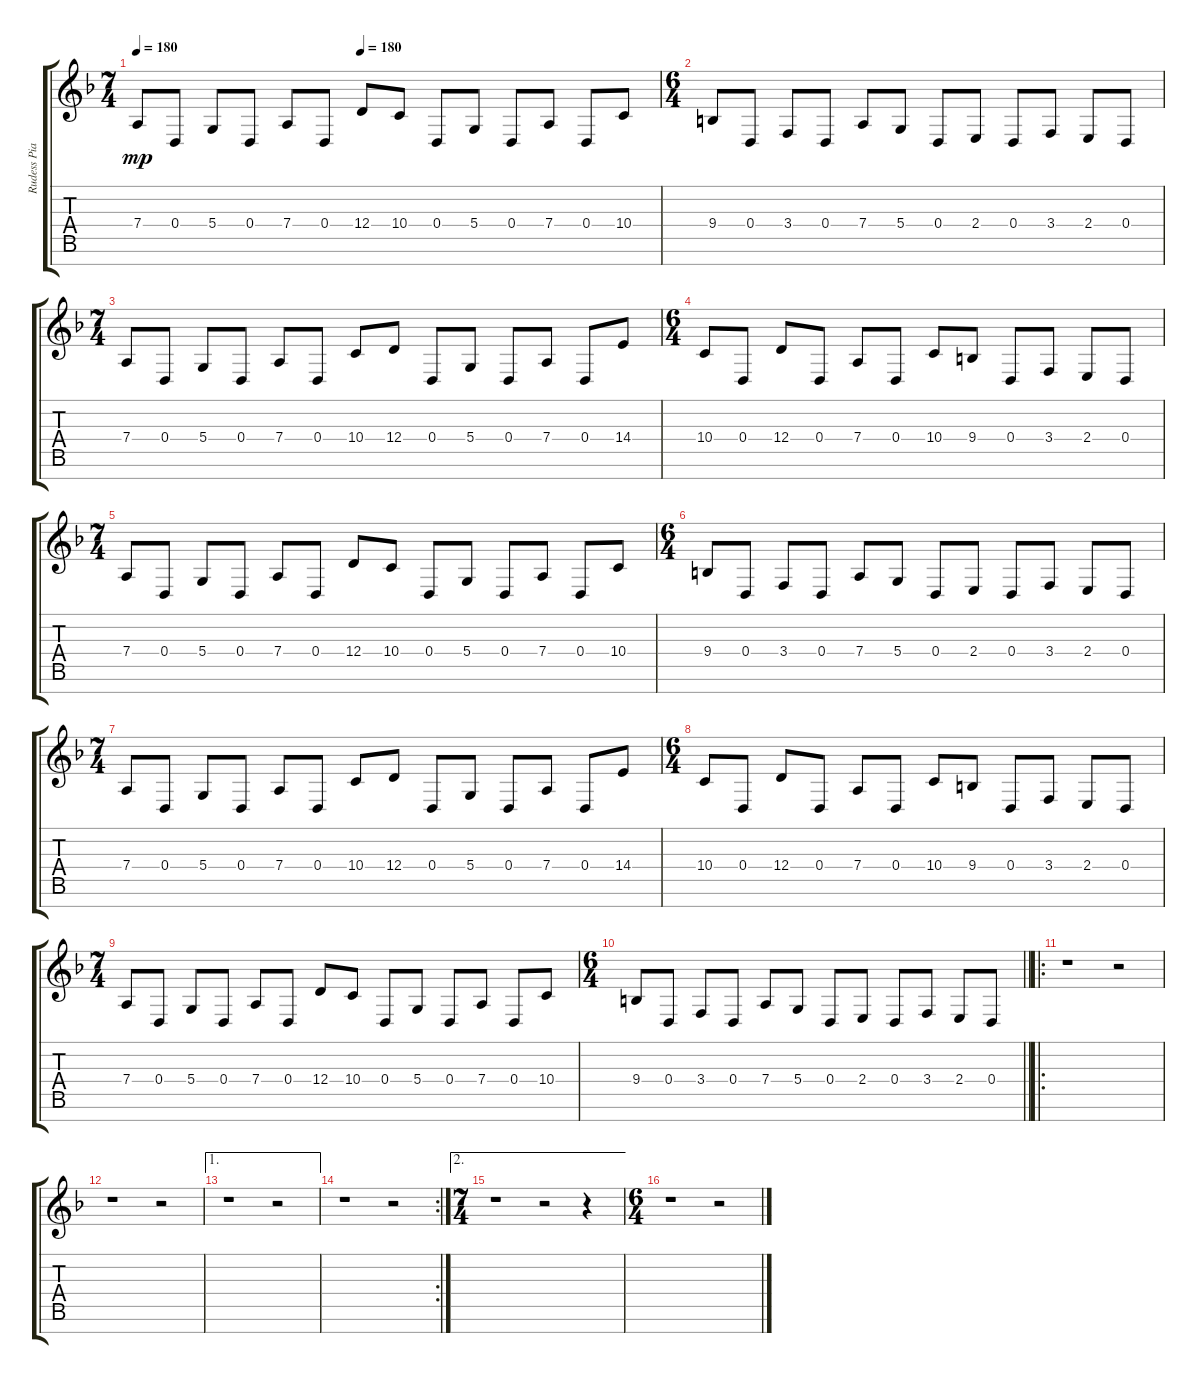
\track ("Rudess Piano" "Rudess Pia") {instrument acousticgrandpiano}
\staff {score tabs}
\tuning (E4 B3 G3 D3 A2 E2 B1) {hide}
\ts (7 4)
\tempo 180
\tempo (180 0.42857142857142855)
\clef g2
\ks f
7.4.8{dy mp} 0.4.8 5.4.8 0.4.8 7.4.8 0.4.8 12.4.8 10.4.8 0.4.8 5.4.8 0.4.8 7.4.8 0.4.8 10.4.8 |
\ts (6 4)
9.4.8 0.4.8 3.4.8 0.4.8 7.4.8 5.4.8 0.4.8 2.4.8 0.4.8 3.4.8 2.4.8 0.4.8 |
\ts (7 4)
7.4.8 0.4.8 5.4.8 0.4.8 7.4.8 0.4.8 10.4.8 12.4.8 0.4.8 5.4.8 0.4.8 7.4.8 0.4.8 14.4.8 |
\ts (6 4)
10.4.8 0.4.8 12.4.8 0.4.8 7.4.8 0.4.8 10.4.8 9.4.8 0.4.8 3.4.8 2.4.8 0.4.8 |
\ts (7 4)
7.4.8 0.4.8 5.4.8 0.4.8 7.4.8 0.4.8 12.4.8 10.4.8 0.4.8 5.4.8 0.4.8 7.4.8 0.4.8 10.4.8 |
\ts (6 4)
9.4.8 0.4.8 3.4.8 0.4.8 7.4.8 5.4.8 0.4.8 2.4.8 0.4.8 3.4.8 2.4.8 0.4.8 |
\ts (7 4)
7.4.8 0.4.8 5.4.8 0.4.8 7.4.8 0.4.8 10.4.8 12.4.8 0.4.8 5.4.8 0.4.8 7.4.8 0.4.8 14.4.8 |
\ts (6 4)
10.4.8 0.4.8 12.4.8 0.4.8 7.4.8 0.4.8 10.4.8 9.4.8 0.4.8 3.4.8 2.4.8 0.4.8 |
\ts (7 4)
7.4.8 0.4.8 5.4.8 0.4.8 7.4.8 0.4.8 12.4.8 10.4.8 0.4.8 5.4.8 0.4.8 7.4.8 0.4.8 10.4.8 |
\ts (6 4)
\barLineRight lightlight
9.4.8 0.4.8 3.4.8 0.4.8 7.4.8 5.4.8 0.4.8 2.4.8 0.4.8 3.4.8 2.4.8 0.4.8 |
\ro
r.1 r.2 |
r.1 r.2 |
\ae 1
r.1 r.2 |
\rc 2
r.1 r.2 |
\ae 2
\ts (7 4)
r.1 r.2 r.4 |
\ts (6 4)
r.1 r.2
